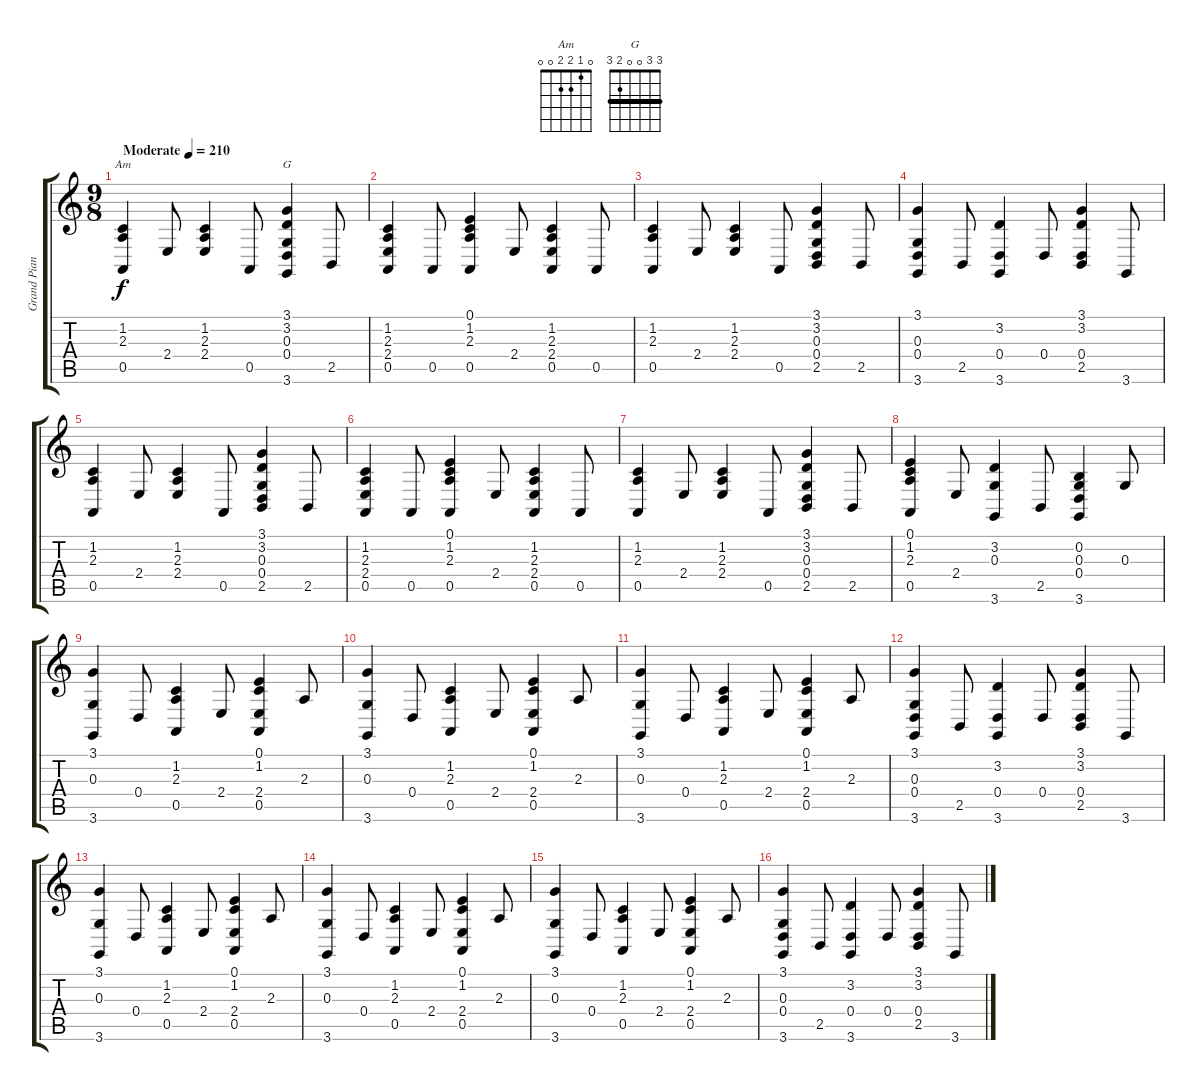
\track ("Grand Piano" "Grand Pian") {instrument acousticgrandpiano}
\staff {score tabs}
\tuning (E4 B3 G3 D3 A2 E2) {hide}
\chord ("Am" 0 1 2 2 0 0)
\chord ("G" 3 3 0 0 2 3) {barre 3}
\ts (9 8)
\tempo (210 "Moderate")
\clef g2
\ks aminor
(1.2 2.3 0.5).4{ch "Am" dy f instrument acousticgrandpiano} 2.4.8 (1.2 2.3 2.4).4 0.5.8 (3.1 3.2 0.3 0.4 3.6).4{ch "G"} 2.5.8 |
(1.2 2.3 2.4 0.5).4 0.5.8 (0.1 1.2 2.3 0.5).4 2.4.8 (1.2 2.3 2.4 0.5).4 0.5.8 |
(1.2 2.3 0.5).4 2.4.8 (1.2 2.3 2.4).4 0.5.8 (3.1 3.2 0.3 0.4 2.5).4 2.5.8 |
(3.1 0.3 0.4 3.6).4 2.5.8 (3.2 0.4 3.6).4 0.4.8 (3.1 3.2 0.4 2.5).4 3.6.8 |
(1.2 2.3 0.5).4 2.4.8 (1.2 2.3 2.4).4 0.5.8 (3.1 3.2 0.3 0.4 2.5).4 2.5.8 |
(1.2 2.3 2.4 0.5).4 0.5.8 (0.1 1.2 2.3 0.5).4 2.4.8 (1.2 2.3 2.4 0.5).4 0.5.8 |
(1.2 2.3 0.5).4 2.4.8 (1.2 2.3 2.4).4 0.5.8 (3.1 3.2 0.3 0.4 2.5).4 2.5.8 |
(0.1 1.2 2.3 0.5).4 2.4.8 (3.2 0.3 3.6).4 2.5.8 (0.2 0.3 0.4 3.6).4 0.3.8 |
(3.1 0.3 3.6).4 0.4.8 (1.2 2.3 0.5).4 2.4.8 (0.1 1.2 2.4 0.5).4 2.3.8 |
(3.1 0.3 3.6).4 0.4.8 (1.2 2.3 0.5).4 2.4.8 (0.1 1.2 2.4 0.5).4 2.3.8 |
(3.1 0.3 3.6).4 0.4.8 (1.2 2.3 0.5).4 2.4.8 (0.1 1.2 2.4 0.5).4 2.3.8 |
(3.1 0.3 0.4 3.6).4 2.5.8 (3.2 0.4 3.6).4 0.4.8 (3.1 3.2 0.4 2.5).4 3.6.8 |
(3.1 0.3 3.6).4 0.4.8 (1.2 2.3 0.5).4 2.4.8 (0.1 1.2 2.4 0.5).4 2.3.8 |
(3.1 0.3 3.6).4 0.4.8 (1.2 2.3 0.5).4 2.4.8 (0.1 1.2 2.4 0.5).4 2.3.8 |
(3.1 0.3 3.6).4 0.4.8 (1.2 2.3 0.5).4 2.4.8 (0.1 1.2 2.4 0.5).4 2.3.8 |
(3.1 0.3 0.4 3.6).4 2.5.8 (3.2 0.4 3.6).4 0.4.8 (3.1 3.2 0.4 2.5).4 3.6.8
